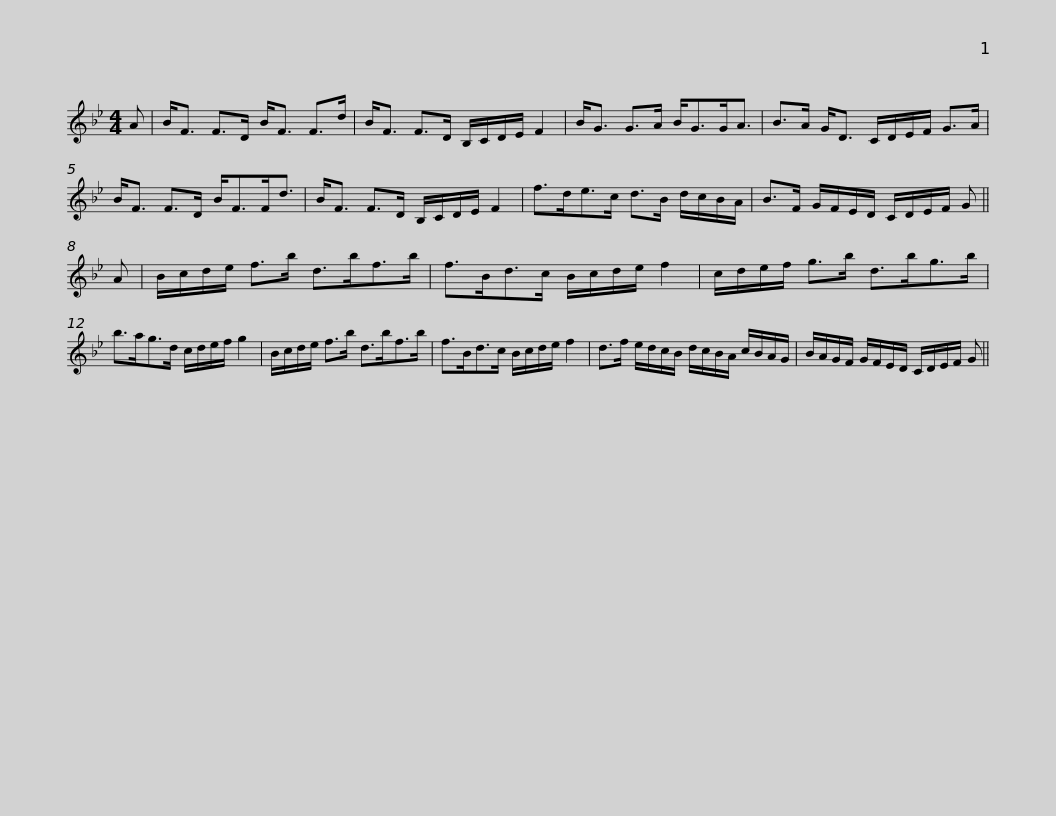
X:1
L:1/8
M:4/4
I:linebreak $
K:Bb
V:1 treble
V:1
 A | B<F F>D B<F F>d | B<F F>D B,/C/D/E/ F2 | B<G G>A B<GG<A | B>A G<D C/D/E/F/ G>A |$ %5
 B<F F>D B<FF<d | B<F F>D B,/C/D/E/ F2 | f>de>c d>B d/c/B/A/ | B>F G/F/E/D/ C/D/E/F/ G || A |$ %10
 B/c/d/e/ f>b d>bf>b | f>Bd>c B/c/d/e/ f2 | c/d/e/f/ g>b d>bg>b | b>ag>d c/d/e/f/ g2 |$ B/c/d/e/ f>b d>bf>b | %15
 f>Bd>c B/c/d/e/ f2 | d>f e/d/c/B/ d/c/B/A/ c/B/A/G/ |$ B/A/G/F/ G/F/E/D/ C/D/E/F/ G || %18
